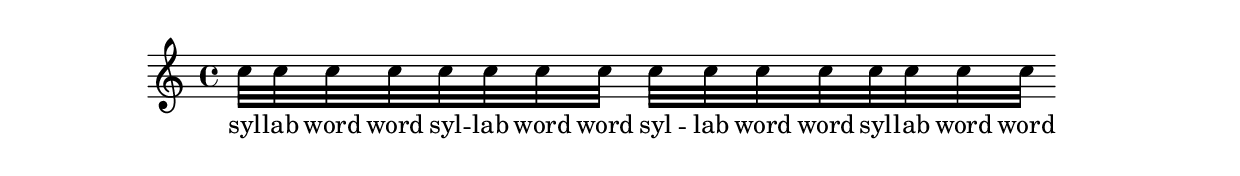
%% DO NOT EDIT this file manually; it is automatically
%% generated from LSR http://lsr.dsi.unimi.it
%% Make any changes in LSR itself, or in Documentation/snippets/new/ ,
%% and then run scripts/auxiliar/makelsr.py
%%
%% This file is in the public domain.
\version "2.17.6"

\header {
  lsrtags = "vocal-music"

  texidoc = "
If LilyPond does not think there is space for a hyphen, it will be
omitted.  The behaviour can be overridden with the
@code{minimum-distance} property of @code{LyricHyphen}.

"
  doctitle = "Forcing hyphens to be shown"
} % begin verbatim


\relative c'' {
  c32 c c c
  c32 c c c
  c32 c c c
  c32 c c c
}
\addlyrics {
  syl -- lab word word
  \override LyricHyphen.minimum-distance = #1.0
  syl -- lab word word
  \override LyricHyphen.minimum-distance = #2.0
  syl -- lab word word
  \revert LyricHyphen.minimum-distance
  syl -- lab word word
}
